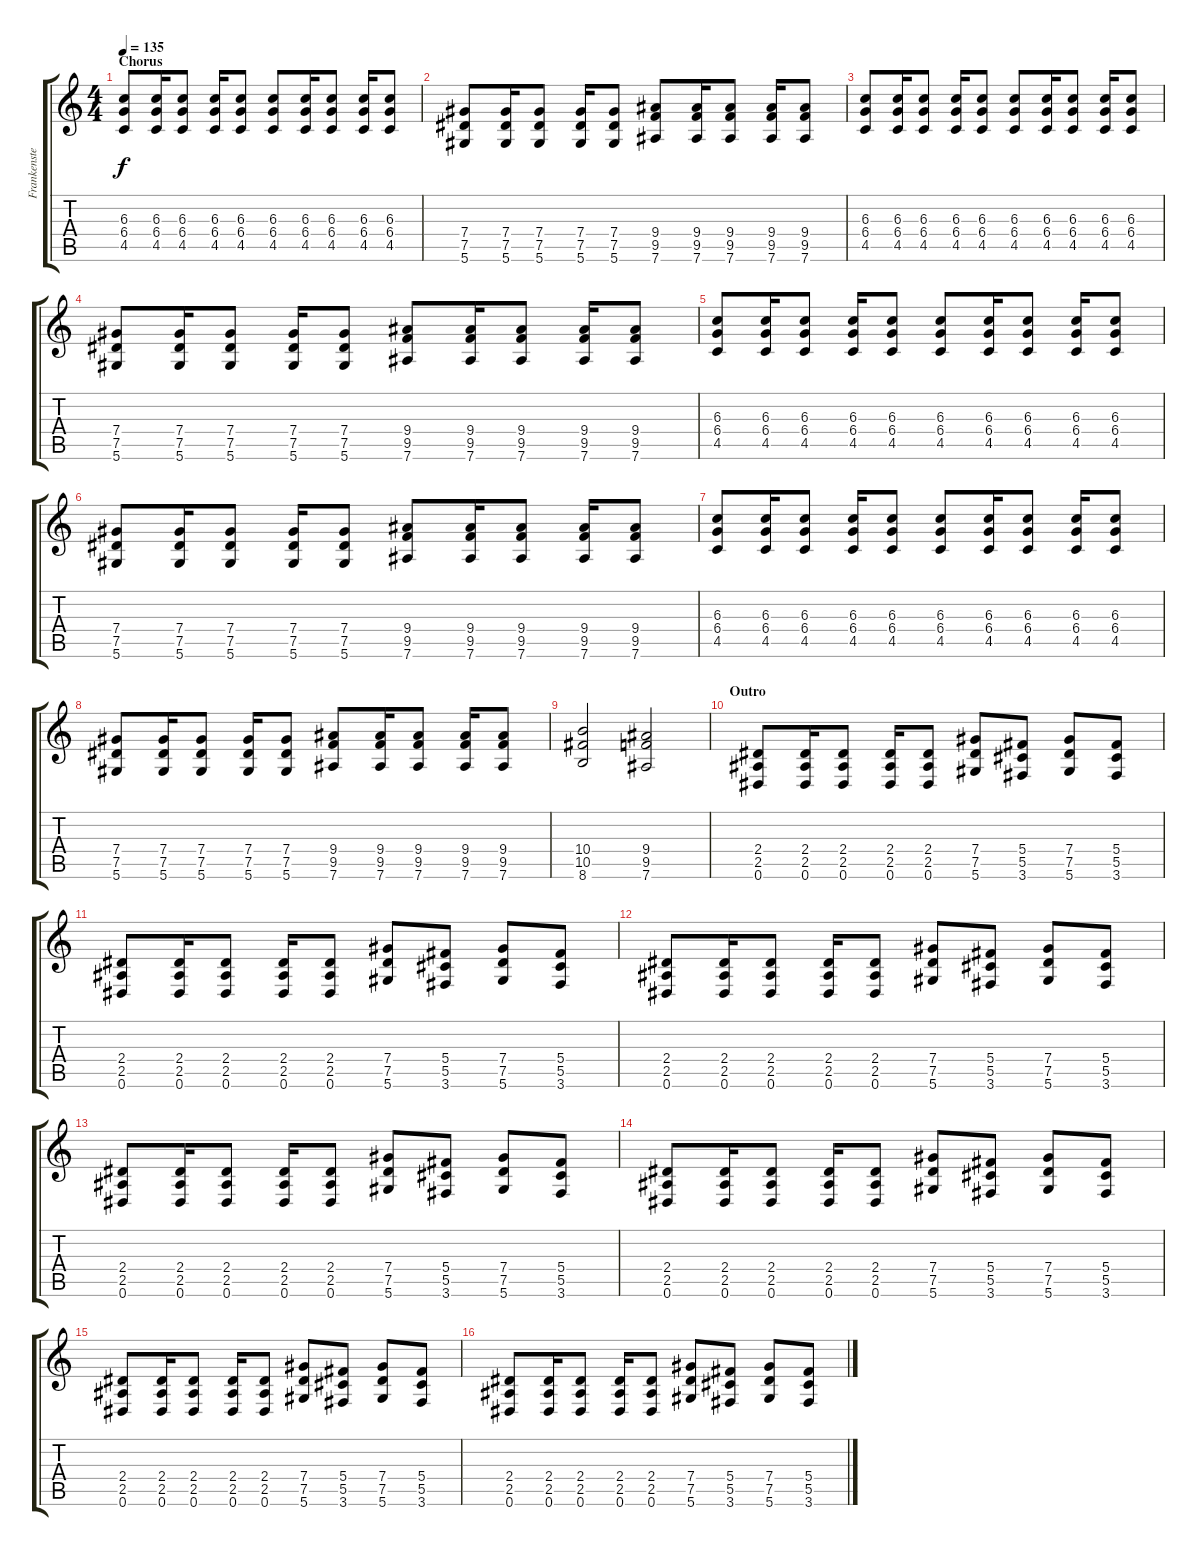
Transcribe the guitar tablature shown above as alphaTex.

\track ("Frankenstein (Guitar)" "Frankenste") {instrument distortionguitar}
\staff {score tabs}
\tuning (Eb4 Bb3 Gb3 Db3 Ab2 Eb2) {hide}
\ts (4 4)
\section ("" "Chorus")
\tempo 135
\clef g2
\ks c
(6.3 6.4 4.5).8{dy f} (6.3 6.4 4.5).16 (6.3 6.4 4.5).8 (6.3 6.4 4.5).16 (6.3 6.4 4.5).8 (6.3 6.4 4.5).8 (6.3 6.4 4.5).16 (6.3 6.4 4.5).8 (6.3 6.4 4.5).16 (6.3 6.4 4.5).8 |
(7.4 7.5 5.6).8 (7.4 7.5 5.6).16 (7.4 7.5 5.6).8 (7.4 7.5 5.6).16 (7.4 7.5 5.6).8 (9.4 9.5 7.6).8 (9.4 9.5 7.6).16 (9.4 9.5 7.6).8 (9.4 9.5 7.6).16 (9.4 9.5 7.6).8 |
(6.3 6.4 4.5).8 (6.3 6.4 4.5).16 (6.3 6.4 4.5).8 (6.3 6.4 4.5).16 (6.3 6.4 4.5).8 (6.3 6.4 4.5).8 (6.3 6.4 4.5).16 (6.3 6.4 4.5).8 (6.3 6.4 4.5).16 (6.3 6.4 4.5).8 |
(7.4 7.5 5.6).8 (7.4 7.5 5.6).16 (7.4 7.5 5.6).8 (7.4 7.5 5.6).16 (7.4 7.5 5.6).8 (9.4 9.5 7.6).8 (9.4 9.5 7.6).16 (9.4 9.5 7.6).8 (9.4 9.5 7.6).16 (9.4 9.5 7.6).8 |
(6.3 6.4 4.5).8 (6.3 6.4 4.5).16 (6.3 6.4 4.5).8 (6.3 6.4 4.5).16 (6.3 6.4 4.5).8 (6.3 6.4 4.5).8 (6.3 6.4 4.5).16 (6.3 6.4 4.5).8 (6.3 6.4 4.5).16 (6.3 6.4 4.5).8 |
(7.4 7.5 5.6).8 (7.4 7.5 5.6).16 (7.4 7.5 5.6).8 (7.4 7.5 5.6).16 (7.4 7.5 5.6).8 (9.4 9.5 7.6).8 (9.4 9.5 7.6).16 (9.4 9.5 7.6).8 (9.4 9.5 7.6).16 (9.4 9.5 7.6).8 |
(6.3 6.4 4.5).8 (6.3 6.4 4.5).16 (6.3 6.4 4.5).8 (6.3 6.4 4.5).16 (6.3 6.4 4.5).8 (6.3 6.4 4.5).8 (6.3 6.4 4.5).16 (6.3 6.4 4.5).8 (6.3 6.4 4.5).16 (6.3 6.4 4.5).8 |
(7.4 7.5 5.6).8 (7.4 7.5 5.6).16 (7.4 7.5 5.6).8 (7.4 7.5 5.6).16 (7.4 7.5 5.6).8 (9.4 9.5 7.6).8 (9.4 9.5 7.6).16 (9.4 9.5 7.6).8 (9.4 9.5 7.6).16 (9.4 9.5 7.6).8 |
(10.4 10.5 8.6).2 (9.4 9.5 7.6).2 |
\section ("" "Outro")
(2.4 2.5 0.6).8 (2.4 2.5 0.6).16 (2.4 2.5 0.6).8 (2.4 2.5 0.6).16 (2.4 2.5 0.6).8 (7.4 7.5 5.6).8 (5.4 5.5 3.6).8 (7.4 7.5 5.6).8 (5.4 5.5 3.6).8 |
(2.4 2.5 0.6).8 (2.4 2.5 0.6).16 (2.4 2.5 0.6).8 (2.4 2.5 0.6).16 (2.4 2.5 0.6).8 (7.4 7.5 5.6).8 (5.4 5.5 3.6).8 (7.4 7.5 5.6).8 (5.4 5.5 3.6).8 |
(2.4 2.5 0.6).8 (2.4 2.5 0.6).16 (2.4 2.5 0.6).8 (2.4 2.5 0.6).16 (2.4 2.5 0.6).8 (7.4 7.5 5.6).8 (5.4 5.5 3.6).8 (7.4 7.5 5.6).8 (5.4 5.5 3.6).8 |
(2.4 2.5 0.6).8 (2.4 2.5 0.6).16 (2.4 2.5 0.6).8 (2.4 2.5 0.6).16 (2.4 2.5 0.6).8 (7.4 7.5 5.6).8 (5.4 5.5 3.6).8 (7.4 7.5 5.6).8 (5.4 5.5 3.6).8 |
(2.4 2.5 0.6).8 (2.4 2.5 0.6).16 (2.4 2.5 0.6).8 (2.4 2.5 0.6).16 (2.4 2.5 0.6).8 (7.4 7.5 5.6).8 (5.4 5.5 3.6).8 (7.4 7.5 5.6).8 (5.4 5.5 3.6).8 |
(2.4 2.5 0.6).8 (2.4 2.5 0.6).16 (2.4 2.5 0.6).8 (2.4 2.5 0.6).16 (2.4 2.5 0.6).8 (7.4 7.5 5.6).8 (5.4 5.5 3.6).8 (7.4 7.5 5.6).8 (5.4 5.5 3.6).8 |
(2.4 2.5 0.6).8 (2.4 2.5 0.6).16 (2.4 2.5 0.6).8 (2.4 2.5 0.6).16 (2.4 2.5 0.6).8 (7.4 7.5 5.6).8 (5.4 5.5 3.6).8 (7.4 7.5 5.6).8 (5.4 5.5 3.6).8
